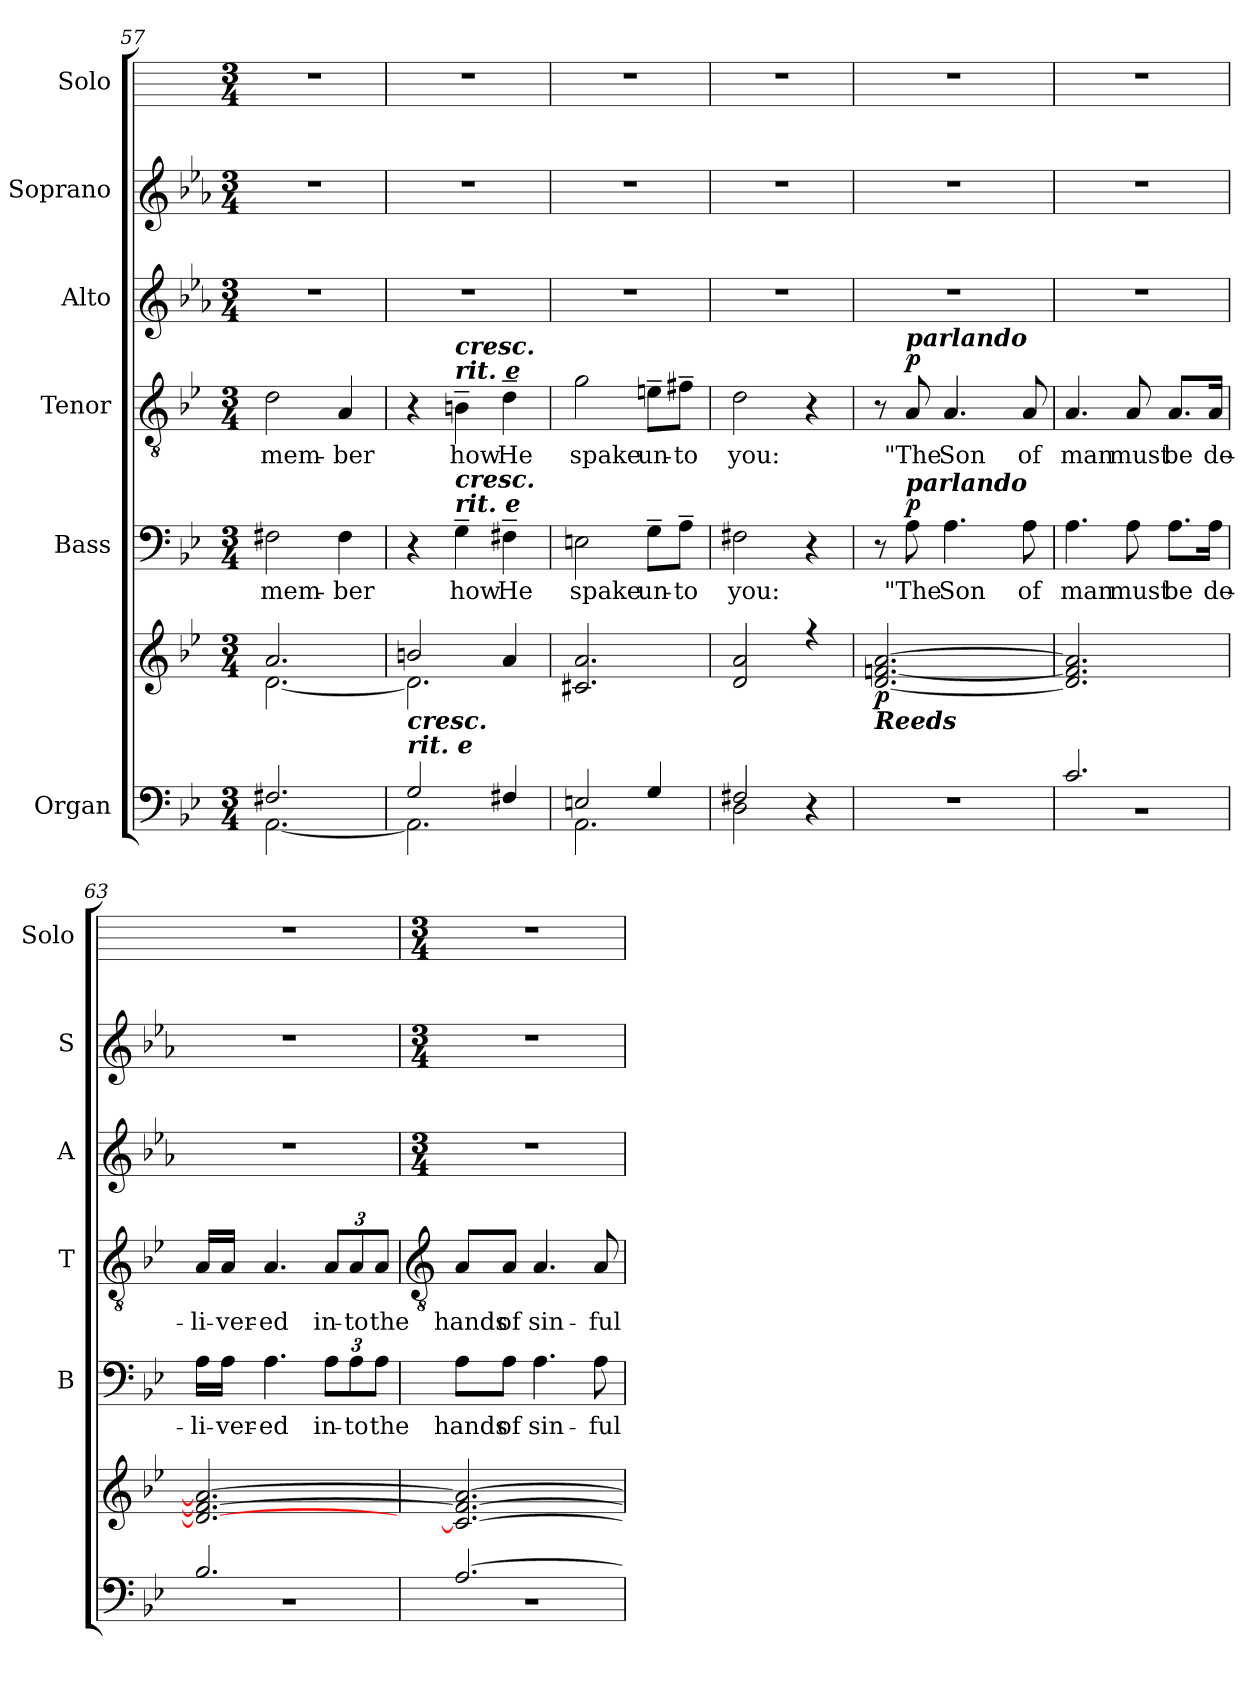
**kern	**kern	**dynam	**kern	**text	**dynam	**kern	**text	**dynam	**kern	**kern	**kern
*part6	*part6	*part6	*part5	*part5	*part5	*part4	*part4	*part4	*part3	*part2	*part1
*staff7	*staff6	*staff6/7	*staff5	*staff5	*staff5	*staff4	*staff4	*staff4	*staff3	*staff2	*staff1
*I"Organ	*	*	*I"Bass	*	*	*I"Tenor	*	*	*I"Alto	*I"Soprano	*I"Solo
*	*	*	*I'B	*	*	*I'T	*	*	*I'A	*I'S	*I'Solo
!!LO:LB:g=z
*clefF4	*clefG2	*	*clefF4	*	*	*clefGv2	*	*	*clefG2	*clefG2	*
*k[b-e-]	*k[b-e-]	*	*k[b-e-]	*	*	*k[b-e-]	*	*	*k[b-e-a-]	*k[b-e-a-]	*
*B-:	*B-:	*	*B-:	*	*	*B-:	*	*	*E-:	*E-:	*
*M3/4	*M3/4	*	*M3/4	*	*	*M3/4	*	*	*M3/4	*M3/4	*M3/4
=57	=57	=57	=57	=57	=57	=57	=57	=57	=57	=57	=57
*^	*^	*	*	*	*	*	*	*	*	*	*
!	!	!	!	!	!	!LO:LY:b	!	!	!LO:LY:b	!	!	!	!
2.F#X/	[2.AA\	2.a	[2.d\	.	2F#X	-mem-	.	2d	-mem-	.	2.r	2.r	2.r
!	!	!	!	!	!	!LO:LY:b	!	!	!LO:LY:b	!	!	!	!
.	.	.	.	.	4F#	-ber	.	4A	-ber	.	.	.	.
=58	=58	=58	=58	=58	=58	=58	=58	=58	=58	=58	=58	=58	=58
!LO:TX:a:Bi:t=rit. e	!	!	!	!	!	!	!	!	!	!	!	!	!
!LO:TX:a:Bi:t=cresc.	!	!	!	!	!	!	!	!	!	!	!	!	!
2G/	2.AA\]	2bn/	2.d\]	.	4r	.	.	4r	.	.	2.r	2.r	2.r
!	!	!	!	!	!	!	!	!LO:TX:a:Bi:t=rit. e	!	!	!	!	!
!	!	!	!	!	!	!	!	!LO:TX:a:Bi:t=cresc.	!	!	!	!	!
!	!	!	!	!	!LO:TX:a:Bi:t=rit. e	!	!	!	!	!	!	!	!
!	!	!	!	!	!LO:TX:a:Bi:t=cresc.	!	!	!	!	!	!	!	!
!	!	!	!	!	!	!LO:LY:b	!	!	!LO:LY:b	!	!	!	!
.	.	.	.	.	4G~	how	.	4Bn~	how	.	.	.	.
!	!	!	!	!	!	!LO:LY:b	!	!	!LO:LY:b	!	!	!	!
4F#X/	.	4a	.	.	4F#X~	He	.	4d~	He	.	.	.	.
=59	=59	=59	=59	=59	=59	=59	=59	=59	=59	=59	=59	=59	=59
!	!	!	!	!	!	!LO:LY:b	!	!	!LO:LY:b	!	!	!	!
2En/	2.AA\	2.c#X 2.a	2ryy	.	2En	spake	.	2g	spake	.	2.r	2.r	2.r
!	!	!	!	!	!	!LO:LY:b	!	!	!LO:LY:b	!	!	!	!
4G/	.	.	8ryy	.	8G~\L	un-	.	8en~\L	un-	.	.	.	.
!	!	!	!	!	!	!LO:LY:b	!	!	!LO:LY:b	!	!	!	!
.	.	.	8ryy	.	8A~\J	-to	.	8f#X~\J	-to	.	.	.	.
=60	=60	=60	=60	=60	=60	=60	=60	=60	=60	=60	=60	=60	=60
!	!	!	!	!	!	!LO:LY:b	!	!	!LO:LY:b	!	!	!	!
2F#X/	2D\	2d 2a	2.ryy	.	2F#X	you:	.	2d	you:	.	2.r	2.r	2.r
4ryy	4r	4r	.	.	4r	.	.	4r	.	.	.	.	.
=61	=61	=61	=61	=61	=61	=61	=61	=61	=61	=61	=61	=61	=61
!	!	!LO:TX:b:Bi:t=Reeds	!	!	!	!	!	!	!	!	!	!	!
!	!LO:N:vis=1	!	!	!LO:DY:b	!	!	!	!	!	!	!	!	!
2ryy	2.r	[2.d [2.fn [2.a	2ryy	p	8r	.	.	8r	.	.	2.r	2.r	2.r
!	!	!	!	!	!	!	!	!LO:TX:a:Bi:t=parlando	!	!	!	!	!
!	!	!	!	!	!LO:TX:a:Bi:t=parlando	!	!	!	!	!	!	!	!
!	!	!	!	!	!	!LO:LY:b	!LO:DY:b	!	!LO:LY:b	!LO:DY:b	!	!	!
.	.	.	.	.	8A	"The	p	8A	"The	p	.	.	.
!	!	!	!	!	!	!LO:LY:b	!	!	!LO:LY:b	!	!	!	!
.	.	.	.	.	4.A	Son	.	4.A	Son	.	.	.	.
8ryy	.	.	8ryy	.	.	.	.	.	.	.	.	.	.
!	!	!	!	!	!	!LO:LY:b	!	!	!LO:LY:b	!	!	!	!
8ryy	.	.	8ryy	.	8A	of	.	8A	of	.	.	.	.
=62	=62	=62	=62	=62	=62	=62	=62	=62	=62	=62	=62	=62	=62
!	!LO:N:vis=1	!	!	!	!	!LO:LY:b	!	!	!LO:LY:b	!	!	!	!
2.c/	2.r	2.d] 2.f] 2.a]	2.ryy	.	4.A	man	.	4.A	man	.	2.r	2.r	2.r
!	!	!	!	!	!	!LO:LY:b	!	!	!LO:LY:b	!	!	!	!
.	.	.	.	.	8A	must	.	8A	must	.	.	.	.
!	!	!	!	!	!	!LO:LY:b	!	!	!LO:LY:b	!	!	!	!
.	.	.	.	.	8.A\L	be	.	8.A/L	be	.	.	.	.
!	!	!	!	!	!	!LO:LY:b	!	!	!LO:LY:b	!	!	!	!
.	.	.	.	.	16A\Jk	de-	.	16A/Jk	de-	.	.	.	.
=63	=63	=63	=63	=63	=63	=63	=63	=63	=63	=63	=63	=63	=63
!	!LO:N:vis=1	!	!	!	!	!LO:LY:b	!	!	!LO:LY:b	!	!	!	!
2.B-/	2.r	2.d-_ 2.f_ 2.a_	2.ryy	.	16A\LL	-li-	.	16A/LL	-li-	.	2.r	2.r	2.r
!	!	!	!	!	!	!LO:LY:b	!	!	!LO:LY:b	!	!	!	!
.	.	.	.	.	16A\JJ	-ver-	.	16A/JJ	-ver-	.	.	.	.
!	!	!	!	!	!	!LO:LY:b	!	!	!LO:LY:b	!	!	!	!
.	.	.	.	.	4.A	-ed	.	4.A	-ed	.	.	.	.
!	!	!	!	!	!	!LO:LY:b	!	!	!LO:LY:b	!	!	!	!
.	.	.	.	.	12A\L	in-	.	12A/L	in-	.	.	.	.
!	!	!	!	!	!	!LO:LY:b	!	!	!LO:LY:b	!	!	!	!
.	.	.	.	.	12A\	-to	.	12A/	-to	.	.	.	.
!	!	!	!	!	!	!LO:LY:b	!	!	!LO:LY:b	!	!	!	!
.	.	.	.	.	12A\J	the	.	12A/J	the	.	.	.	.
!!LO:LB:g=z
=64	=64	=64	=64	=64	=64	=64	=64	=64	=64	=64	=64	=64	=64
*	*	*	*	*	*	*	*	*clefGv2	*	*	*	*	*
*	*	*	*	*	*	*	*	*	*	*	*M3/4	*M3/4	*M3/4
!	!LO:N:vis=1	!	!	!	!	!LO:LY:b	!	!	!LO:LY:b	!	!	!	!
[2.A/	2.r	2.c_ 2.f_ 2.a_	2.ryy	.	8A\L	hands	.	8A/L	hands	.	2.r	2.r	2.r
!	!	!	!	!	!	!LO:LY:b	!	!	!LO:LY:b	!	!	!	!
.	.	.	.	.	8A\J	of	.	8A/J	of	.	.	.	.
!	!	!	!	!	!	!LO:LY:b	!	!	!LO:LY:b	!	!	!	!
.	.	.	.	.	4.A	sin-	.	4.A	sin-	.	.	.	.
!	!	!	!	!	!	!LO:LY:b	!	!	!LO:LY:b	!	!	!	!
.	.	.	.	.	8A	-ful	.	8A	-ful	.	.	.	.
*v	*v	*	*	*	*	*	*	*	*	*	*	*	*
*	*v	*v	*	*	*	*	*	*	*	*	*	*
=	=	=	=	=	=	=	=	=	=	=	=
*-	*-	*-	*-	*-	*-	*-	*-	*-	*-	*-	*-
